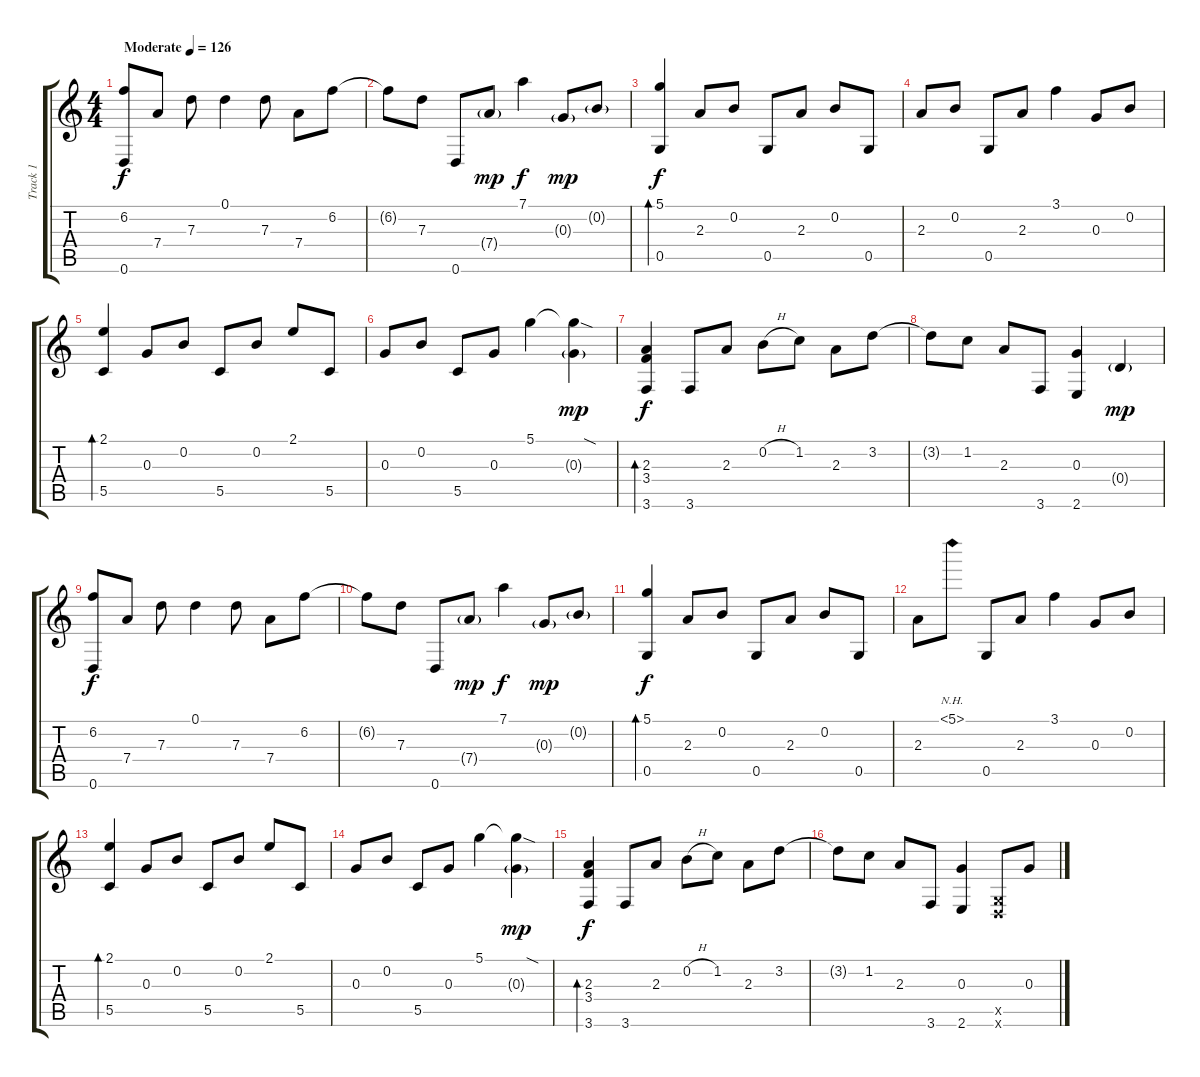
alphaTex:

\track ("Track 1" "Track 1") {instrument acousticguitarsteel}
\staff {score tabs}
\tuning (D4 B3 G3 D3 G2 D2) {hide}
\ts (4 4)
\tempo (126 "Moderate")
\clef g2
\ks c
(6.2 0.6).8{dy f volume 9 instrument acousticguitarsteel} 7.4.8 7.3.8 0.1.4 7.3.8 7.4.8 6.2.8 |
6.2{t}.8 7.3.8 0.6.8 7.4{g}.8{dy mp} 7.1.4{dy f} 0.3{g}.8{dy mp} 0.2{g}.8 |
(5.1 0.5).4{bd 120 dy f} 2.3.8 0.2.8 0.5.8 2.3.8 0.2.8 0.5.8 |
2.3.8 0.2.8 0.5.8 2.3.8 3.1.4 0.3.8 0.2.8 |
(2.1 5.5).4{bd 120} 0.3.8 0.2.8 5.5.8 0.2.8 2.1.8 5.5.8 |
0.3.8 0.2.8 5.5.8 0.3.8 5.1.4 (5.1{sod t} 0.3{g}).4{dy mp} |
(2.3 3.4 3.6).4{bd 120 dy f} 3.6.8 2.3.8 0.2{h}.8 1.2.8 2.3.8 3.2.8 |
3.2{t}.8 1.2.8 2.3.8 3.6.8 (0.3 2.6).4 0.4{g}.4{dy mp} |
(6.2 0.6).8{dy f volume 11} 7.4.8 7.3.8 0.1.4 7.3.8 7.4.8 6.2.8 |
6.2{t}.8 7.3.8 0.6.8 7.4{g}.8{dy mp} 7.1.4{dy f} 0.3{g}.8{dy mp} 0.2{g}.8 |
(5.1 0.5).4{bd 120 dy f} 2.3.8 0.2.8 0.5.8 2.3.8 0.2.8 0.5.8 |
2.3.8 5.1{nh}.8 0.5.8 2.3.8 3.1.4 0.3.8 0.2.8 |
(2.1 5.5).4{bd 120} 0.3.8 0.2.8 5.5.8 0.2.8 2.1.8 5.5.8 |
0.3.8 0.2.8 5.5.8 0.3.8 5.1.4 (5.1{sod t} 0.3{g}).4{dy mp} |
(2.3 3.4 3.6).4{bd 120 dy f} 3.6.8 2.3.8 0.2{h}.8 1.2.8 2.3.8 3.2.8 |
3.2{t}.8 1.2.8 2.3.8 3.6.8 (0.3 2.6).4 (0.5{x} 0.6{x}).8 0.3.8
